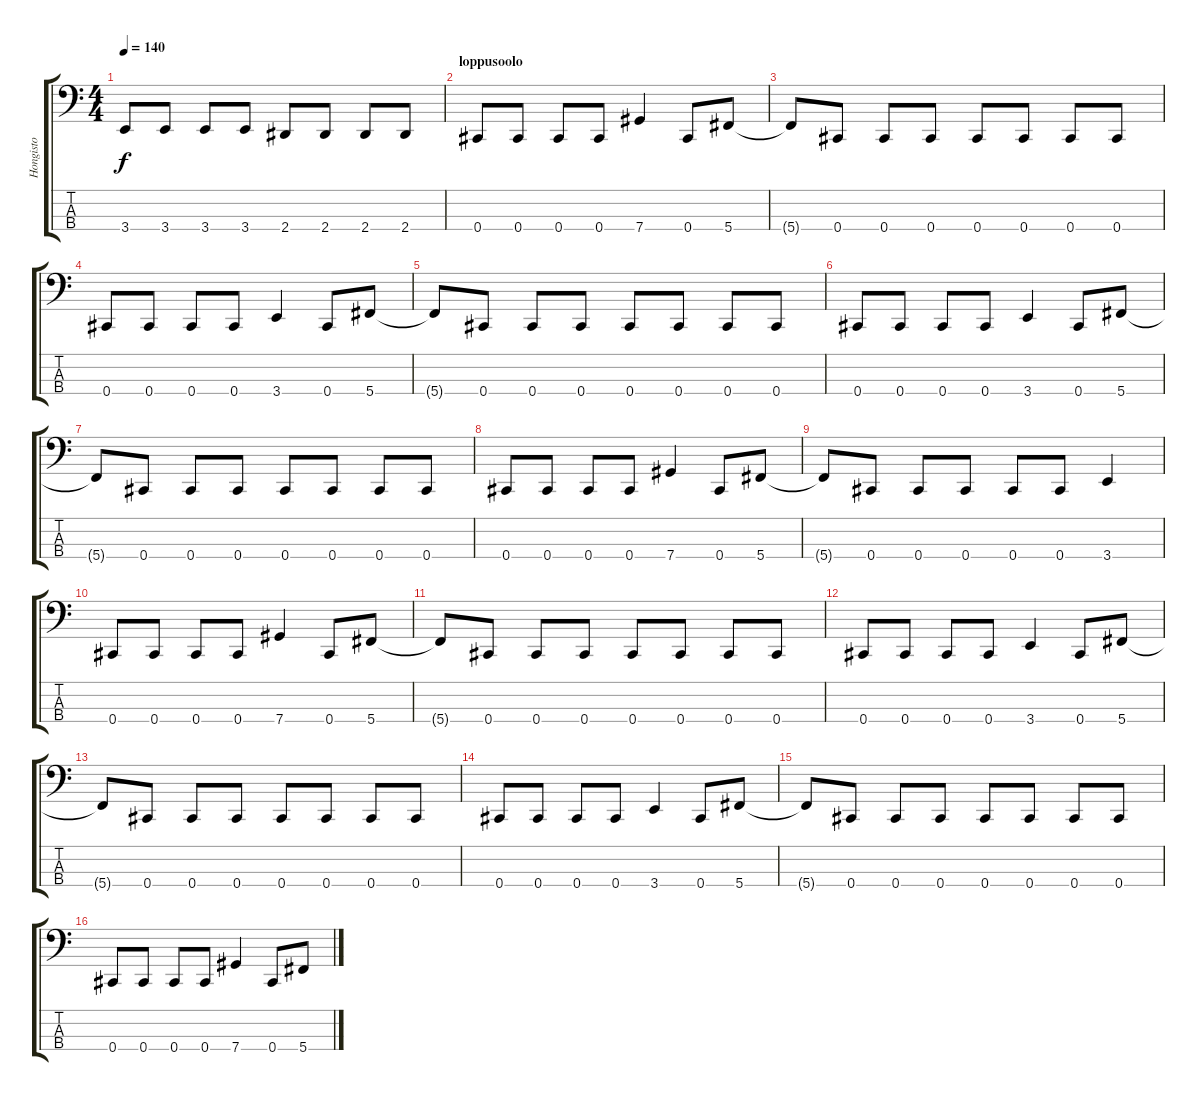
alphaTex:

\track ("Hongisto" "Hongisto") {instrument electricbassfinger}
\staff {score tabs}
\tuning (Gb2 Db2 Ab1 Db1) {hide}
\ts (4 4)
\tempo 140
\clef f4
\ks c
3.4.8{dy f} 3.4.8 3.4.8 3.4.8 2.4.8 2.4.8 2.4.8 2.4.8 |
\section ("" "loppusoolo")
0.4.8 0.4.8 0.4.8 0.4.8 7.4.4 0.4.8 5.4.8 |
5.4{t}.8 0.4.8 0.4.8 0.4.8 0.4.8 0.4.8 0.4.8 0.4.8 |
0.4.8 0.4.8 0.4.8 0.4.8 3.4.4 0.4.8 5.4.8 |
5.4{t}.8 0.4.8 0.4.8 0.4.8 0.4.8 0.4.8 0.4.8 0.4.8 |
0.4.8 0.4.8 0.4.8 0.4.8 3.4.4 0.4.8 5.4.8 |
5.4{t}.8 0.4.8 0.4.8 0.4.8 0.4.8 0.4.8 0.4.8 0.4.8 |
0.4.8 0.4.8 0.4.8 0.4.8 7.4.4 0.4.8 5.4.8 |
5.4{t}.8 0.4.8 0.4.8 0.4.8 0.4.8 0.4.8 3.4.4 |
0.4.8 0.4.8 0.4.8 0.4.8 7.4.4 0.4.8 5.4.8 |
5.4{t}.8 0.4.8 0.4.8 0.4.8 0.4.8 0.4.8 0.4.8 0.4.8 |
0.4.8 0.4.8 0.4.8 0.4.8 3.4.4 0.4.8 5.4.8 |
5.4{t}.8 0.4.8 0.4.8 0.4.8 0.4.8 0.4.8 0.4.8 0.4.8 |
0.4.8 0.4.8 0.4.8 0.4.8 3.4.4 0.4.8 5.4.8 |
5.4{t}.8 0.4.8 0.4.8 0.4.8 0.4.8 0.4.8 0.4.8 0.4.8 |
0.4.8 0.4.8 0.4.8 0.4.8 7.4.4 0.4.8 5.4.8
